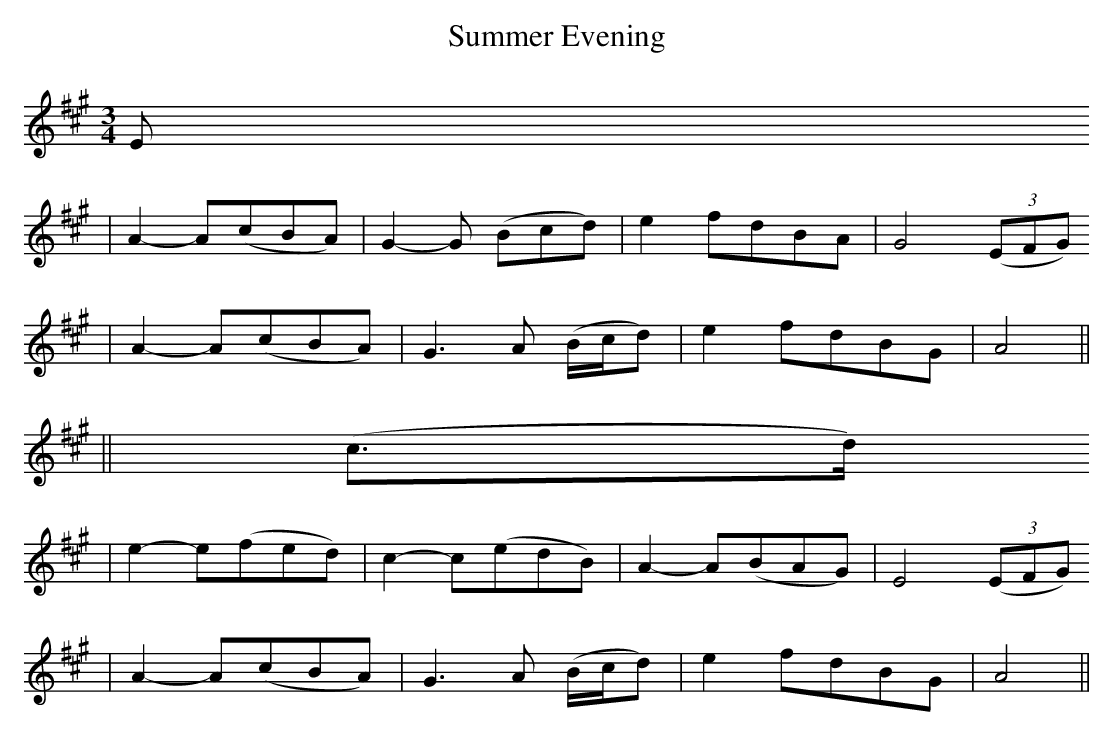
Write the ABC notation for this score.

X:1
T: Summer Evening
M: 3/4
L: 1/8
K: A
E
| A2- A(cBA) | G2-G (Bcd) | e2 fdBA | G4 ((3EFG)
| A2- A(cBA) | G3 A (B/c/d) | e2 fdBG | A4 ||
|| (c>d)
| e2- e(fed) |  c2- c(edB) | A2- A(BAG) | E4 ((3EFG)
| A2- A(cBA) | G3 A (B/c/d) | e2 fdBG | A4 ||
